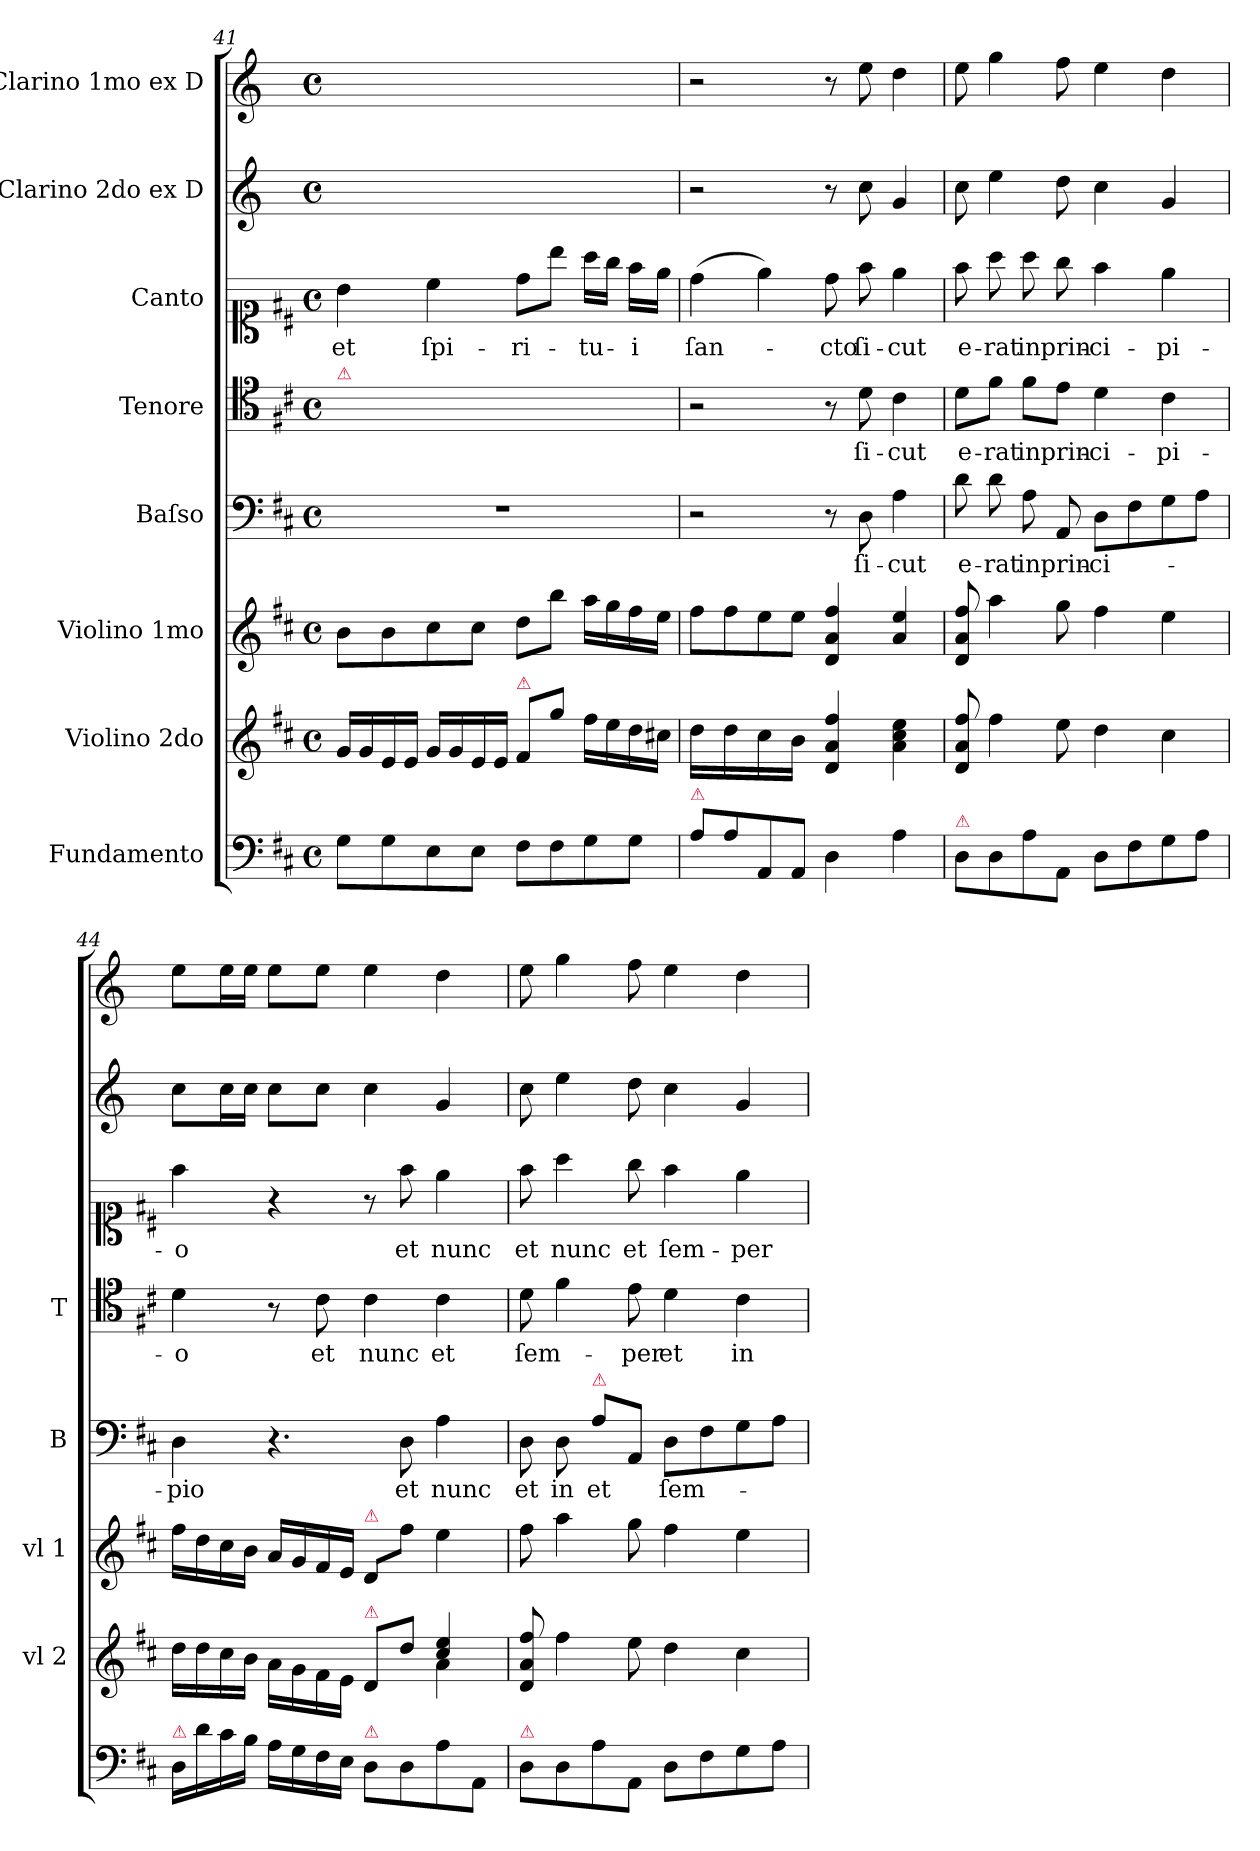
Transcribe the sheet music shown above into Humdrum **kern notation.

**kern	**kern	**kern	**kern	**text	**kern	**text	**kern	**text	**kern	**kern
*part8	*part7	*part6	*part5	*part5	*part4	*part4	*part3	*part3	*part2	*part1
*staff8	*staff7	*staff6	*staff5	*staff5	*staff4	*staff4	*staff3	*staff3	*staff2	*staff1
*I"Fundamento	*I"Violino 2do	*I"Violino 1mo	*I"Baſso	*	*I"Tenore	*	*I"Canto	*	*I"Clarino 2do ex D	*I"Clarino 1mo ex D
*	*I'vl 2	*I'vl 1	*I'B	*	*I'T	*	*	*	*	*
*clefF4	*clefG2	*clefG2	*clefF4	*	*clefC4	*	*clefC1	*	*clefG2	*clefG2
*	*	*	*	*	*	*	*	*	*ITrd-1c-2	*ITrd-1c-2
*k[f#c#]	*k[f#c#]	*k[f#c#]	*k[f#c#]	*	*k[f#c#]	*	*k[f#c#]	*	*k[f#c#]	*k[f#c#]
*D:	*D:	*D:	*D:	*	*D:	*	*D:	*	*D:	*D:
*M4/4	*M4/4	*M4/4	*M4/4	*	*M4/4	*	*M4/4	*	*M4/4	*M4/4
*met(c)	*met(c)	*met(c)	*met(c)	*	*met(c)	*	*met(c)	*	*met(c)	*met(c)
=41	=41	=41	=41	=41	=41	=41	=41	=41	=41	=41
!	!	!	!	!	!LO:TX:a:color=crimson:t=⚠	!	!	!	!	!
8G\L	16g/LL	8b\L	1r	.	1ryy	.	4b\	et	1ryy	1ryy
.	16g/	.	.	.	.	.	.	.	.	.
8G\	16e/	8b\	.	.	.	.	.	.	.	.
.	16e/JJ	.	.	.	.	.	.	.	.	.
8E\	16g/LL	8cc#\	.	.	.	.	4cc#\	ſpi-	.	.
.	16g/	.	.	.	.	.	.	.	.	.
8E\J	16e/	8cc#\J	.	.	.	.	.	.	.	.
.	16e/JJ	.	.	.	.	.	.	.	.	.
!	!LO:TX:a:color=crimson:t=⚠	!	!	!	!	!	!	!	!	!
8F#\L	8f#/L	8dd\L	.	.	.	.	8dd\L	-ri-	.	.
8F#\	8gg\J	8bb\J	.	.	.	.	8bb\J	.	.	.
8G\	16ff#\LL	16aa\LL	.	.	.	.	16aa\LL	-tu-	.	.
.	16ee\	16gg\	.	.	.	.	16gg\JJ	.	.	.
8G\J	16dd\	16ff#\	.	.	.	.	16ff#\LL	-i	.	.
.	16cc#X\JJ	16ee\JJ	.	.	.	.	16ee\JJ	.	.	.
=42	=42	=42	=42	=42	=42	=42	=42	=42	=42	=42
!LO:TX:a:color=crimson:t=⚠	!	!	!	!	!	!	!	!	!	!
!	!LO:N:vis=16	!	!	!	!	!	!	!	!	!
8A\L	8dd\LL	8ff#\L	2r	.	2r	.	(>4dd\	ſan-	2r	2r
!	!LO:N:vis=16	!	!	!	!	!	!	!	!	!
8A\	8dd\	8ff#\	.	.	.	.	.	.	.	.
!	!LO:N:vis=16	!	!	!	!	!	!	!	!	!
8AA/	8cc#\	8ee\	.	.	.	.	4ee\)	.	.	.
!	!LO:N:vis=16	!	!	!	!	!	!	!	!	!
8AA/J	8b\JJ	8ee\J	.	.	.	.	.	.	.	.
4D\	4d/ 4a/ 4ff#/	4d/ 4a/ 4ff#/	8r	.	8r	.	8dd\	-cto	8r	8r
.	.	.	8D\	ſi-	8d\	ſi-	8ff#\	ſi-	8dd\	8ff#\
4A\	4a\ 4cc#\ 4ee\	4a/ 4ee/	4A\	-cut	4c#\	-cut	4ee\	-cut	4a/	4ee\
=43	=43	=43	=43	=43	=43	=43	=43	=43	=43	=43
!LO:TX:a:color=crimson:t=⚠	!	!	!	!	!	!	!	!	!	!
8D\L	8d/ 8a/ 8ff#/	8d/ 8a/ 8ff#/	8d\	e-	8d\L	e-	8ff#\	e-	8dd\	8ff#\
8D\	4ff#\	4aa\	8d\	-rat	8f#\J	-rat	8aa\	-rat	4ff#\	4aa\
8A\	.	.	8A\	in	8f#\L	in	8aa\	in	.	.
8AA/J	8ee\	8gg\	8AA/	prin-	8e\J	prin-	8gg\	prin-	8ee\	8gg\
8D\L	4dd\	4ff#\	8D\L	-ci-	4d\	-ci-	4ff#\	-ci-	4dd\	4ff#\
8F#\	.	.	8F#\	.	.	.	.	.	.	.
8G\	4cc#\	4ee\	8G\	.	4c#\	-pi-	4ee\	-pi-	4a/	4ee\
8A\J	.	.	8A\J	.	.	.	.	.	.	.
=44	=44	=44	=44	=44	=44	=44	=44	=44	=44	=44
*	*^	*	*	*	*	*	*	*	*	*
!LO:TX:a:color=crimson:t=⚠	!	!	!	!	!	!	!	!	!	!	!
16D/LL	16dd\LL	4ryy	16ff#\LL	4D\	-pio	4d\	-o	4ff#\	-o	8dd\L	8ff#\L
16d\	16dd\	.	16dd\	.	.	.	.	.	.	.	.
16c#\	16cc#\	.	16cc#\	.	.	.	.	.	.	16dd\L	16ff#\L
16B\JJ	16b\JJ	.	16b\JJ	.	.	.	.	.	.	16dd\JJ	16ff#\JJ
16A\LL	16a\LL	4ryy	16a/LL	4.r	.	8r	.	4r	.	8dd\L	8ff#\L
16G\	16g\	.	16g/	.	.	.	.	.	.	.	.
16F#\	16f#\	.	16f#/	.	.	8c#\	et	.	.	8dd\J	8ff#\J
16E\JJ	16e\JJ	.	16e/JJ	.	.	.	.	.	.	.	.
!	!	!	!LO:TX:a:color=crimson:t=⚠	!	!	!	!	!	!	!	!
!	!LO:TX:a:color=crimson:t=⚠	!	!	!	!	!	!	!	!	!	!
!LO:TX:a:color=crimson:t=⚠	!	!	!	!	!	!	!	!	!	!	!
8D\L	8d/L	4ryy	8d/L	.	.	4c#\	nunc	8r	.	4dd\	4ff#\
8D\	8dd\J	.	8ff#\J	8D\	et	.	.	8ff#\	et	.	.
8A\	4cc#/ 4ee/	4a\	4ee\	4A\	nunc	4c#\	et	4ee\	nunc	4a/	4ee\
8AA/J	.	.	.	.	.	.	.	.	.	.	.
*	*v	*v	*	*	*	*	*	*	*	*	*
=45	=45	=45	=45	=45	=45	=45	=45	=45	=45	=45
!LO:TX:a:color=crimson:t=⚠	!	!	!	!	!	!	!	!	!	!
8D\L	8d/ 8a/ 8ff#/	8ff#\	8D\	et	8d\	ſem-	8ff#\	et	8dd\	8ff#\
8D\	4ff#\	4aa\	8D\	in	4f#\	.	4aa\	nunc	4ff#\	4aa\
!	!	!	!LO:TX:a:color=crimson:t=⚠	!	!	!	!	!	!	!
8A\	.	.	8A\L	et	.	.	.	.	.	.
8AA/J	8ee\	8gg\	8AA/J	.	8e\	-per	8gg\	et	8ee\	8gg\
8D\L	4dd\	4ff#\	8D\L	ſem-	4d\	et	4ff#\	ſem-	4dd\	4ff#\
8F#\	.	.	8F#\	.	.	.	.	.	.	.
8G\	4cc#\	4ee\	8G\	.	4c#\	in	4ee\	-per	4a/	4ee\
8A\J	.	.	8A\J	.	.	.	.	.	.	.
=	=	=	=	=	=	=	=	=	=	=
*-	*-	*-	*-	*-	*-	*-	*-	*-	*-	*-
